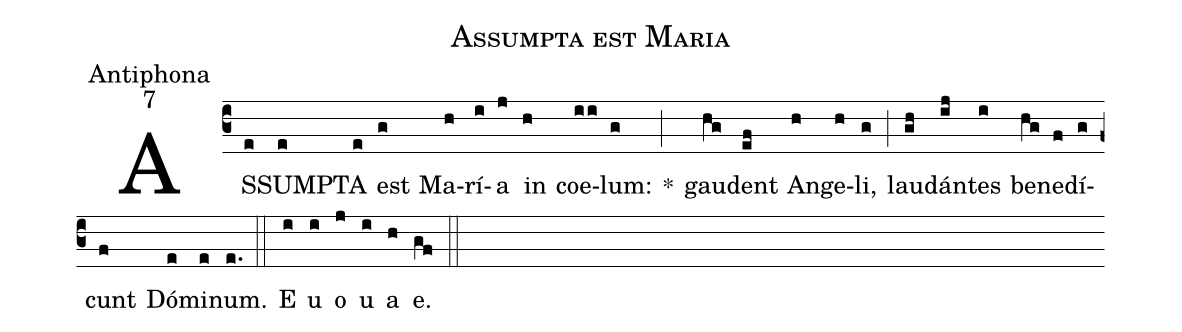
name:Assumpta est Maria;
office-part:Antiphona;
mode:7;
%%
(c3)AS(e)SUM(e)PTA(e) est(g) Ma(h)rí(i)a(j) in(h) coe(ii)lum:(g) *(;) gau(hg)dent(ef) An(h)ge(h)li,(g) (;) lau(gh)dán(ij)tes(i) be(hg)ne(f)dí(g)cunt(f) Dó(e)mi(e)num.(e.) (::) E(i) u(i) o(j) u(i) a(h) e.(gf) (::)
